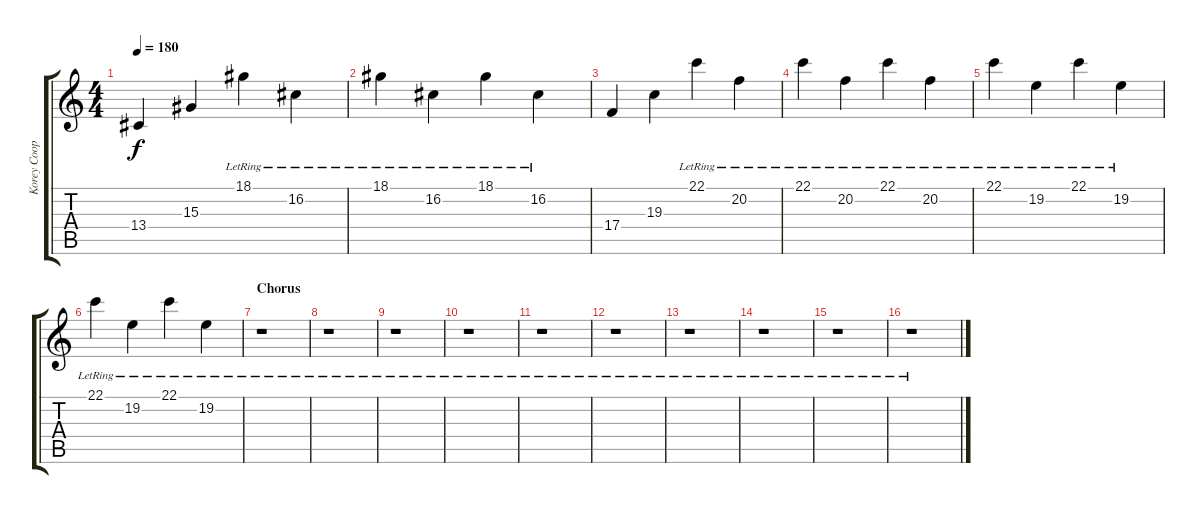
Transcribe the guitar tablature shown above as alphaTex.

\track ("Korey Cooper- Keys" "Korey Coop") {instrument electricgrandpiano}
\staff {score tabs}
\tuning (D4 A3 F3 C3 G2 C2) {hide}
\ts (4 4)
\tempo 180
\clef g2
\ks c
13.4.4{dy f} 15.3.4 18.1{lr}.4 16.2{lr}.4 |
18.1{lr}.4 16.2{lr}.4 18.1{lr}.4 16.2{lr}.4 |
17.4.4 19.3.4 22.1{lr}.4 20.2{lr}.4 |
22.1{lr}.4 20.2{lr}.4 22.1{lr}.4 20.2{lr}.4 |
22.1{lr}.4 19.2{lr}.4 22.1{lr}.4 19.2{lr}.4 |
22.1{lr}.4 19.2{lr}.4 22.1{lr}.4 19.2{lr}.4 |
\section ("" "Chorus")
r.1 |
r.1 |
r.1 |
r.1 |
r.1 |
r.1 |
r.1 |
r.1 |
r.1 |
r.1
